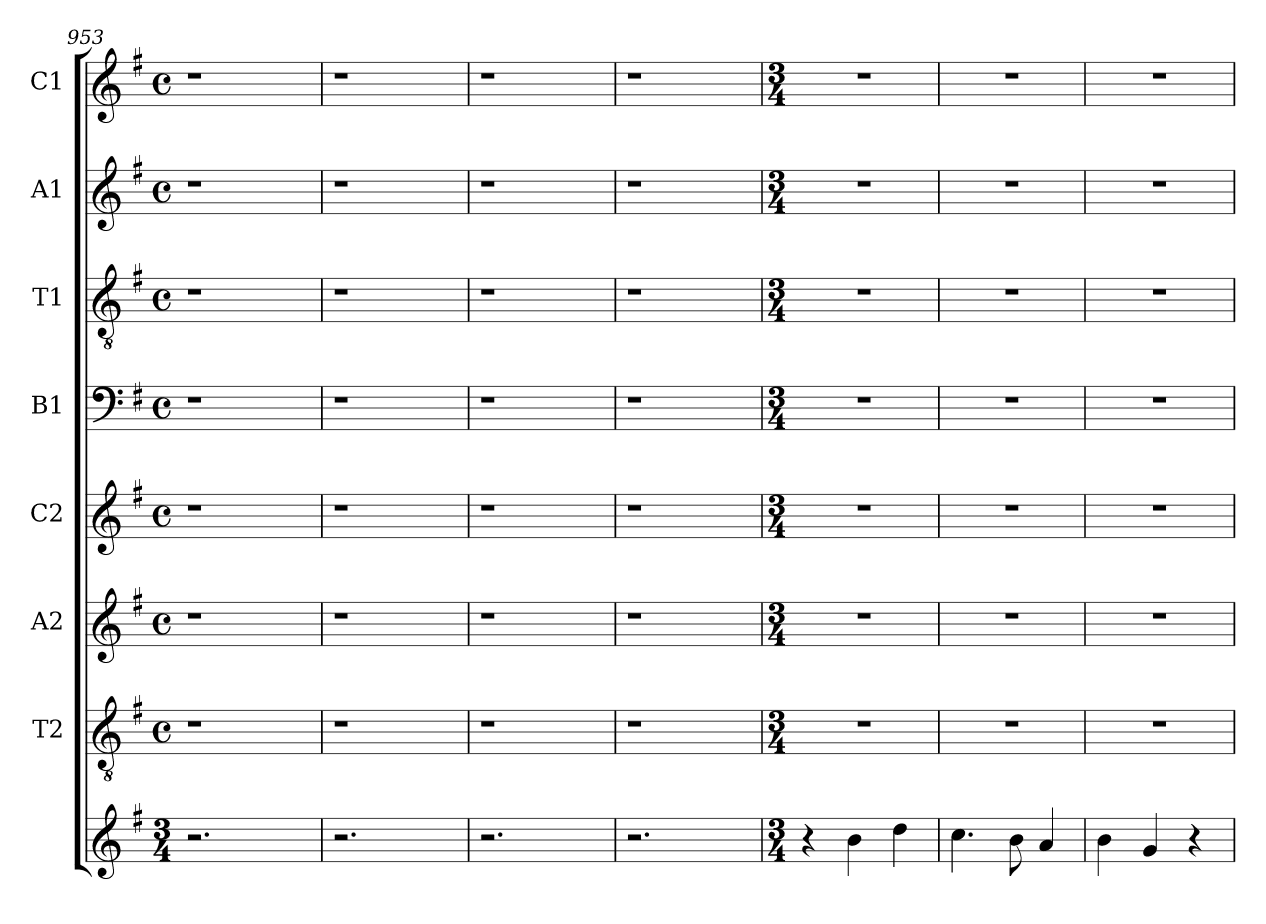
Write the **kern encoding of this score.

**kern	**kern	**kern	**kern	**kern	**kern	**kern	**kern
*part8	*part7	*part6	*part5	*part4	*part3	*part2	*part1
*staff8	*staff7	*staff6	*staff5	*staff4	*staff3	*staff2	*staff1
*	*I"T2	*I"A2	*I"C2	*I"B1	*I"T1	*I"A1	*I"C1
*	*I'T2	*I'A2	*I'C2	*I'B1	*I'T1	*I'A1	*I'C1
*clefG2	*clefGv2	*clefG2	*clefG2	*clefF4	*clefGv2	*clefG2	*clefG2
*k[f#]	*k[f#]	*k[f#]	*k[f#]	*k[f#]	*k[f#]	*k[f#]	*k[f#]
*G:	*G:	*G:	*G:	*G:	*G:	*G:	*G:
*M3/4	*M4/4	*M4/4	*M4/4	*M4/4	*M4/4	*M4/4	*M4/4
*	*met(c)	*met(c)	*met(c)	*met(c)	*met(c)	*met(c)	*met(c)
=953	=953	=953	=953	=953	=953	=953	=953
2.r	1r	1r	1r	1r	1r	1r	1r
4ryy	.	.	.	.	.	.	.
=954	=954	=954	=954	=954	=954	=954	=954
2.r	1r	1r	1r	1r	1r	1r	1r
4ryy	.	.	.	.	.	.	.
=955	=955	=955	=955	=955	=955	=955	=955
2.r	1r	1r	1r	1r	1r	1r	1r
4ryy	.	.	.	.	.	.	.
=956	=956	=956	=956	=956	=956	=956	=956
2.r	1r	1r	1r	1r	1r	1r	1r
4ryy	.	.	.	.	.	.	.
=957	=957	=957	=957	=957	=957	=957	=957
*M3/4	*M3/4	*M3/4	*M3/4	*M3/4	*M3/4	*M3/4	*M3/4
4r	2.r	2.r	2.r	2.r	2.r	2.r	2.r
4b\	.	.	.	.	.	.	.
4dd\	.	.	.	.	.	.	.
=958	=958	=958	=958	=958	=958	=958	=958
4.cc\	2.r	2.r	2.r	2.r	2.r	2.r	2.r
8b\	.	.	.	.	.	.	.
4a/	.	.	.	.	.	.	.
=959	=959	=959	=959	=959	=959	=959	=959
4b\	2.r	2.r	2.r	2.r	2.r	2.r	2.r
4g/	.	.	.	.	.	.	.
4r	.	.	.	.	.	.	.
=	=	=	=	=	=	=	=
*-	*-	*-	*-	*-	*-	*-	*-
